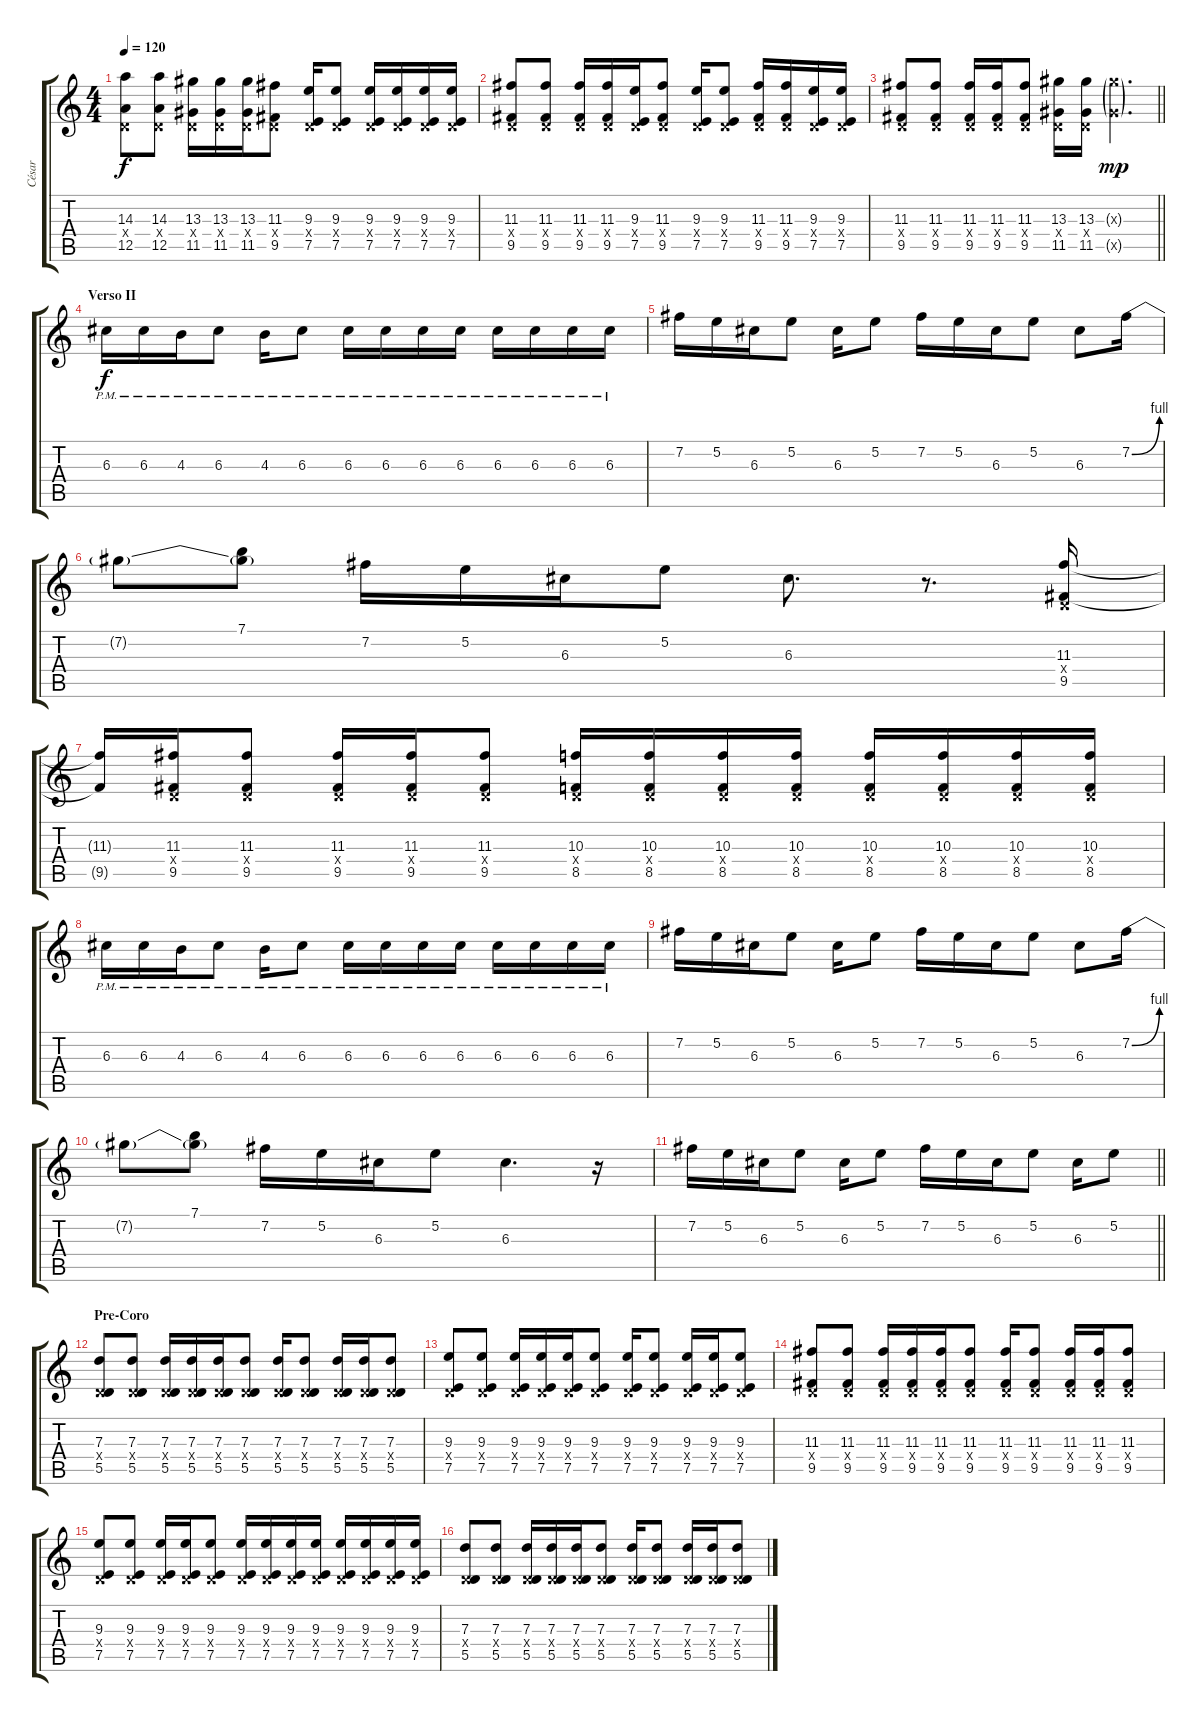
\track ("César" "César") {instrument distortionguitar}
\staff {score tabs}
\tuning (E4 B3 G3 D3 A2 E2) {hide}
\ts (4 4)
\tempo 120
\clef g2
\ks c
(14.3 0.4{x} 12.5).8{dy f} (14.3 0.4{x} 12.5).8 (13.3 0.4{x} 11.5).16 (13.3 0.4{x} 11.5).16 (13.3 0.4{x} 11.5).16 (11.3 0.4{x} 9.5).8 (9.3 0.4{x} 7.5).16 (9.3 0.4{x} 7.5).8 (9.3 0.4{x} 7.5).16 (9.3 0.4{x} 7.5).16 (9.3 0.4{x} 7.5).16 (9.3 0.4{x} 7.5).16 |
(11.3 0.4{x} 9.5).8 (11.3 0.4{x} 9.5).8 (11.3 0.4{x} 9.5).16 (11.3 0.4{x} 9.5).16 (9.3 0.4{x} 7.5).16 (11.3 0.4{x} 9.5).8 (9.3 0.4{x} 7.5).16 (9.3 0.4{x} 7.5).8 (11.3 0.4{x} 9.5).16 (11.3 0.4{x} 9.5).16 (9.3 0.4{x} 7.5).16 (9.3 0.4{x} 7.5).16 |
\barLineRight lightlight
(11.3 0.4{x} 9.5).8 (11.3 0.4{x} 9.5).8 (11.3 0.4{x} 9.5).16 (11.3 0.4{x} 9.5).16 (11.3 0.4{x} 9.5).8 (13.3 0.4{x} 11.5).16 (13.3 0.4{x} 11.5).16 (13.3{g x} 11.5{g x}).4{d dy mp} |
\section ("" "Verso II")
6.3{pm}.16{dy f} 6.3{pm}.16 4.3{pm}.16 6.3{pm}.8 4.3{pm}.16 6.3{pm}.8 6.3{pm}.16 6.3{pm}.16 6.3{pm}.16 6.3{pm}.16 6.3{pm}.16 6.3{pm}.16 6.3{pm}.16 6.3{pm}.16 |
7.2.16 5.2.16 6.3.16 5.2.8 6.3.16 5.2.8 7.2.16 5.2.16 6.3.16 5.2.8 6.3.8 7.2{be (bend 0 0 60 4)}.16 |
7.2{t}.8 (7.1 7.2{t}).8 7.2.16 5.2.16 6.3.16 5.2.8 6.3.8{d} r.8{d} (11.3 0.4{x} 9.5).16 |
(11.3{t} 9.5{t}).16 (11.3 0.4{x} 9.5).16 (11.3 0.4{x} 9.5).8 (11.3 0.4{x} 9.5).16 (11.3 0.4{x} 9.5).16 (11.3 0.4{x} 9.5).8 (10.3 0.4{x} 8.5).16 (10.3 0.4{x} 8.5).16 (10.3 0.4{x} 8.5).16 (10.3 0.4{x} 8.5).16 (10.3 0.4{x} 8.5).16 (10.3 0.4{x} 8.5).16 (10.3 0.4{x} 8.5).16 (10.3 0.4{x} 8.5).16 |
6.3{pm}.16 6.3{pm}.16 4.3{pm}.16 6.3{pm}.8 4.3{pm}.16 6.3{pm}.8 6.3{pm}.16 6.3{pm}.16 6.3{pm}.16 6.3{pm}.16 6.3{pm}.16 6.3{pm}.16 6.3{pm}.16 6.3{pm}.16 |
7.2.16 5.2.16 6.3.16 5.2.8 6.3.16 5.2.8 7.2.16 5.2.16 6.3.16 5.2.8 6.3.8 7.2{be (bend 0 0 60 4)}.16 |
7.2{t}.8 (7.1 7.2{t}).8 7.2.16 5.2.16 6.3.16 5.2.8 6.3.4{d} r.16 |
\barLineRight lightlight
7.2.16 5.2.16 6.3.16 5.2.8 6.3.16 5.2.8 7.2.16 5.2.16 6.3.16 5.2.8 6.3.16 5.2.8 |
\section ("" "Pre-Coro")
(7.3 0.4{x} 5.5).8 (7.3 0.4{x} 5.5).8 (7.3 0.4{x} 5.5).16 (7.3 0.4{x} 5.5).16 (7.3 0.4{x} 5.5).16 (7.3 0.4{x} 5.5).8 (7.3 0.4{x} 5.5).16 (7.3 0.4{x} 5.5).8 (7.3 0.4{x} 5.5).16 (7.3 0.4{x} 5.5).16 (7.3 0.4{x} 5.5).8 |
(9.3 0.4{x} 7.5).8 (9.3 0.4{x} 7.5).8 (9.3 0.4{x} 7.5).16 (9.3 0.4{x} 7.5).16 (9.3 0.4{x} 7.5).16 (9.3 0.4{x} 7.5).8 (9.3 0.4{x} 7.5).16 (9.3 0.4{x} 7.5).8 (9.3 0.4{x} 7.5).16 (9.3 0.4{x} 7.5).16 (9.3 0.4{x} 7.5).8 |
(11.3 0.4{x} 9.5).8 (11.3 0.4{x} 9.5).8 (11.3 0.4{x} 9.5).16 (11.3 0.4{x} 9.5).16 (11.3 0.4{x} 9.5).16 (11.3 0.4{x} 9.5).8 (11.3 0.4{x} 9.5).16 (11.3 0.4{x} 9.5).8 (11.3 0.4{x} 9.5).16 (11.3 0.4{x} 9.5).16 (11.3 0.4{x} 9.5).8 |
(9.3 0.4{x} 7.5).8 (9.3 0.4{x} 7.5).8 (9.3 0.4{x} 7.5).16 (9.3 0.4{x} 7.5).16 (9.3 0.4{x} 7.5).8 (9.3 0.4{x} 7.5).16 (9.3 0.4{x} 7.5).16 (9.3 0.4{x} 7.5).16 (9.3 0.4{x} 7.5).16 (9.3 0.4{x} 7.5).16 (9.3 0.4{x} 7.5).16 (9.3 0.4{x} 7.5).16 (9.3 0.4{x} 7.5).16 |
(7.3 0.4{x} 5.5).8 (7.3 0.4{x} 5.5).8 (7.3 0.4{x} 5.5).16 (7.3 0.4{x} 5.5).16 (7.3 0.4{x} 5.5).16 (7.3 0.4{x} 5.5).8 (7.3 0.4{x} 5.5).16 (7.3 0.4{x} 5.5).8 (7.3 0.4{x} 5.5).16 (7.3 0.4{x} 5.5).16 (7.3 0.4{x} 5.5).8
